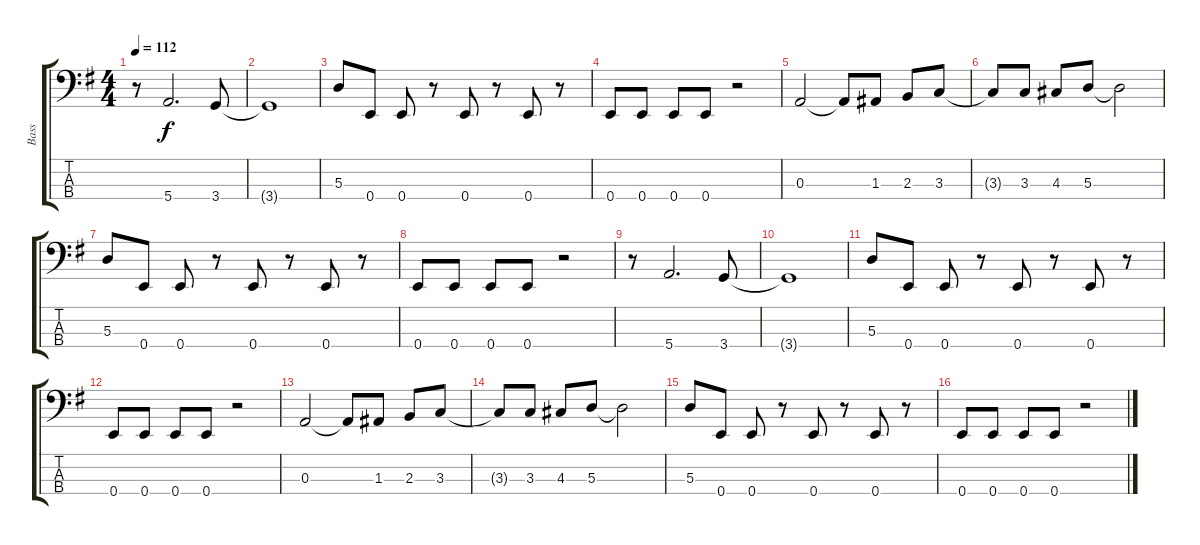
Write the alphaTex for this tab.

\track ("Bass" "Bass") {instrument electricbassfinger}
\staff {score tabs}
\tuning (G2 D2 A1 E1) {hide}
\ts (4 4)
\tempo 112
\clef f4
\ks g
r.8{dy f} 5.4.2{d} 3.4.8 |
3.4{t}.1 |
5.3.8 0.4.8 0.4.8 r.8 0.4.8 r.8 0.4.8 r.8 |
0.4.8 0.4.8 0.4.8 0.4.8 r.2 |
0.3.2 0.3{t}.8 1.3.8 2.3.8 3.3.8 |
3.3{t}.8 3.3.8 4.3.8 5.3.8 5.3{t}.2 |
5.3.8 0.4.8 0.4.8 r.8 0.4.8 r.8 0.4.8 r.8 |
0.4.8 0.4.8 0.4.8 0.4.8 r.2 |
r.8 5.4.2{d} 3.4.8 |
3.4{t}.1 |
5.3.8 0.4.8 0.4.8 r.8 0.4.8 r.8 0.4.8 r.8 |
0.4.8 0.4.8 0.4.8 0.4.8 r.2 |
0.3.2 0.3{t}.8 1.3.8 2.3.8 3.3.8 |
3.3{t}.8 3.3.8 4.3.8 5.3.8 5.3{t}.2 |
5.3.8 0.4.8 0.4.8 r.8 0.4.8 r.8 0.4.8 r.8 |
0.4.8 0.4.8 0.4.8 0.4.8 r.2
